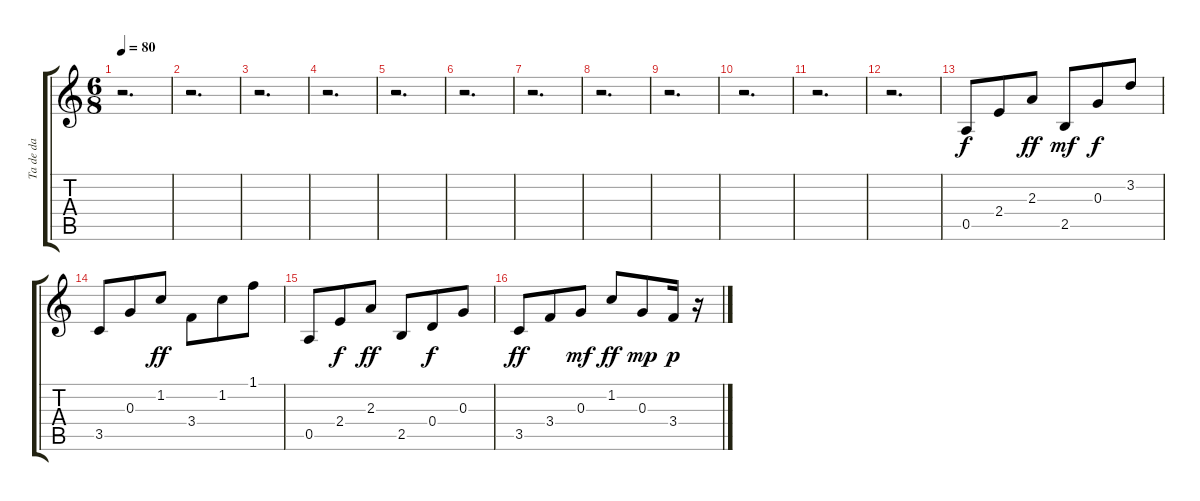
\track ("Ta de da  guitar" "Ta de da  ") {instrument electricguitarjazz}
\staff {score tabs}
\tuning (E4 B3 G3 D3 A2 E2) {hide}
\ts (6 8)
\tempo 80
\clef g2
\ks c
r.2{d dy p} |
r.2{d} |
r.2{d} |
r.2{d} |
r.2{d} |
r.2{d} |
r.2{d} |
r.2{d} |
r.2{d} |
r.2{d} |
r.2{d} |
r.2{d} |
0.5.8{dy f} 2.4.8 2.3.8{dy ff} 2.5.8{dy mf} 0.3.8{dy f} 3.2.8 |
3.5.8 0.3.8 1.2.8{dy ff} 3.4.8 1.2.8 1.1.8 |
0.5.8 2.4.8{dy f} 2.3.8{dy ff} 2.5.8 0.4.8{dy f} 0.3.8 |
3.5.8{dy ff} 3.4.8 0.3.8{dy mf} 1.2.8{dy ff} 0.3.8{dy mp} 3.4.16{dy p} r.16
